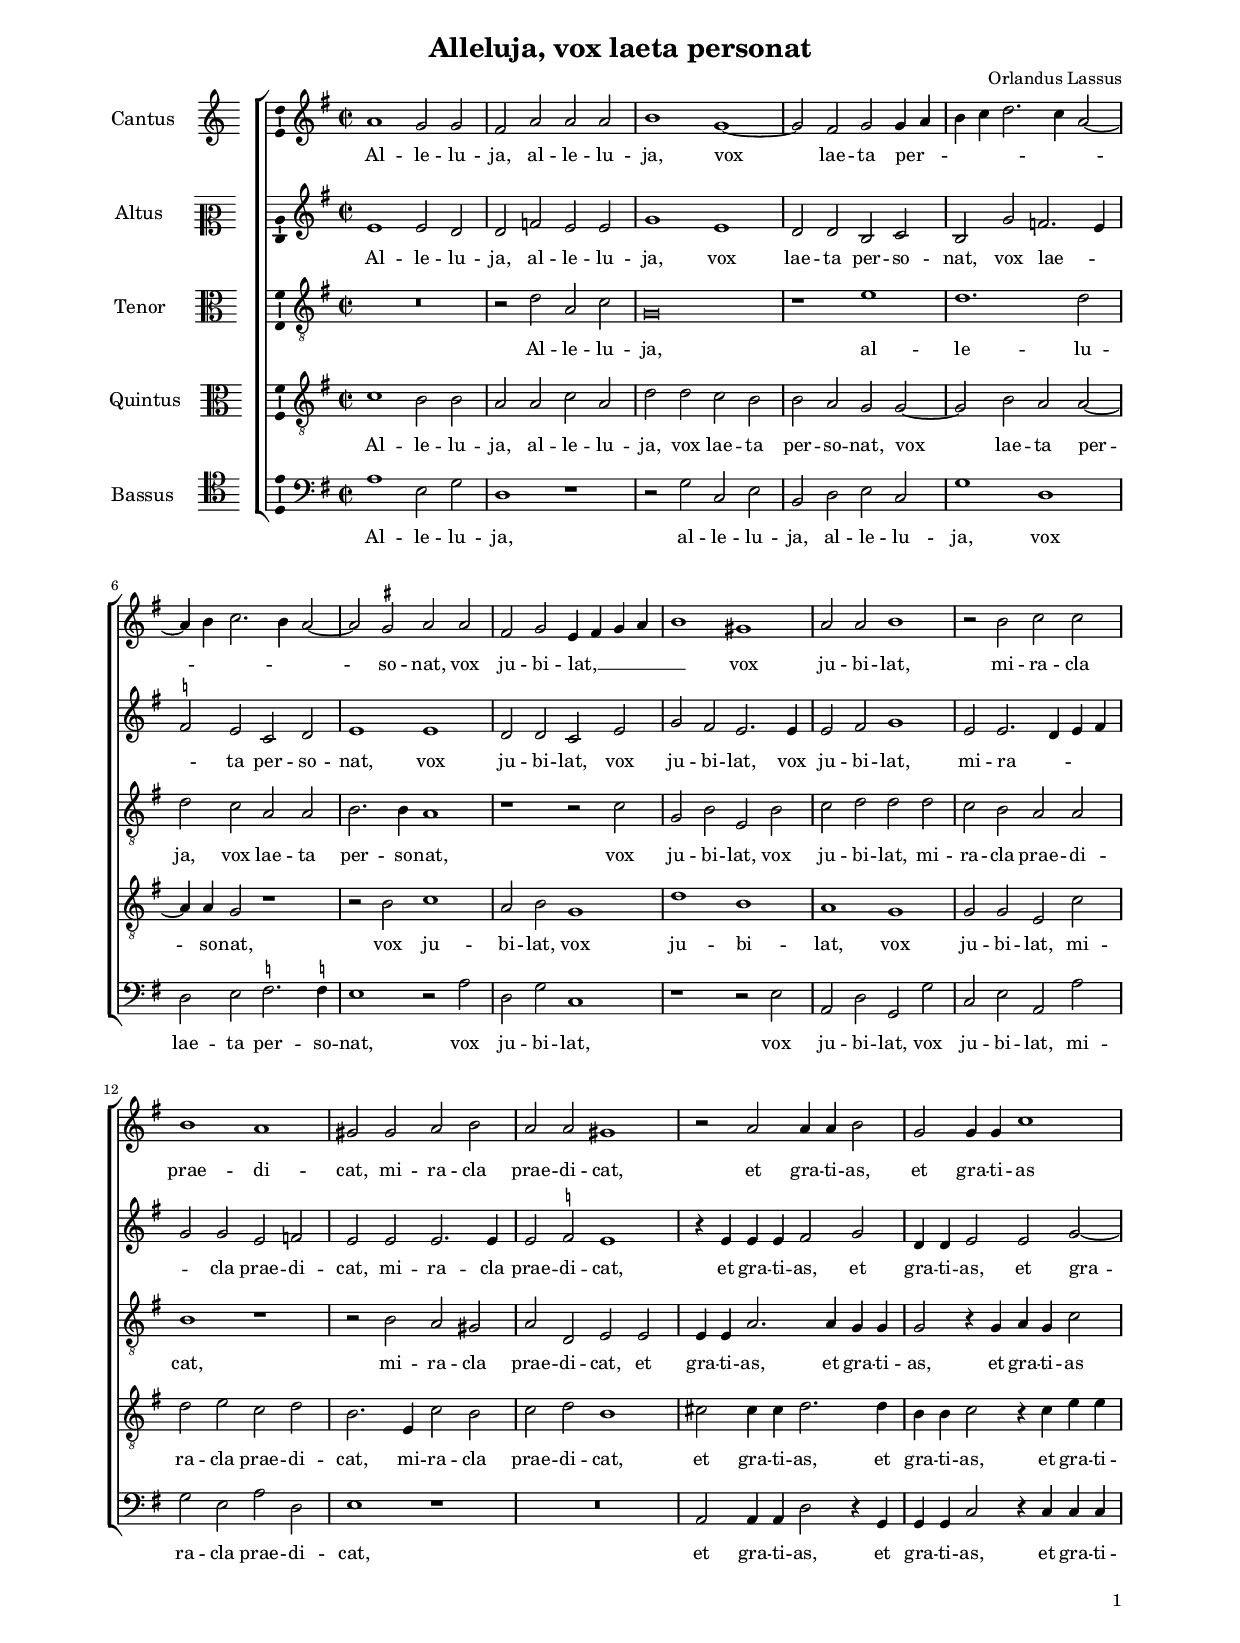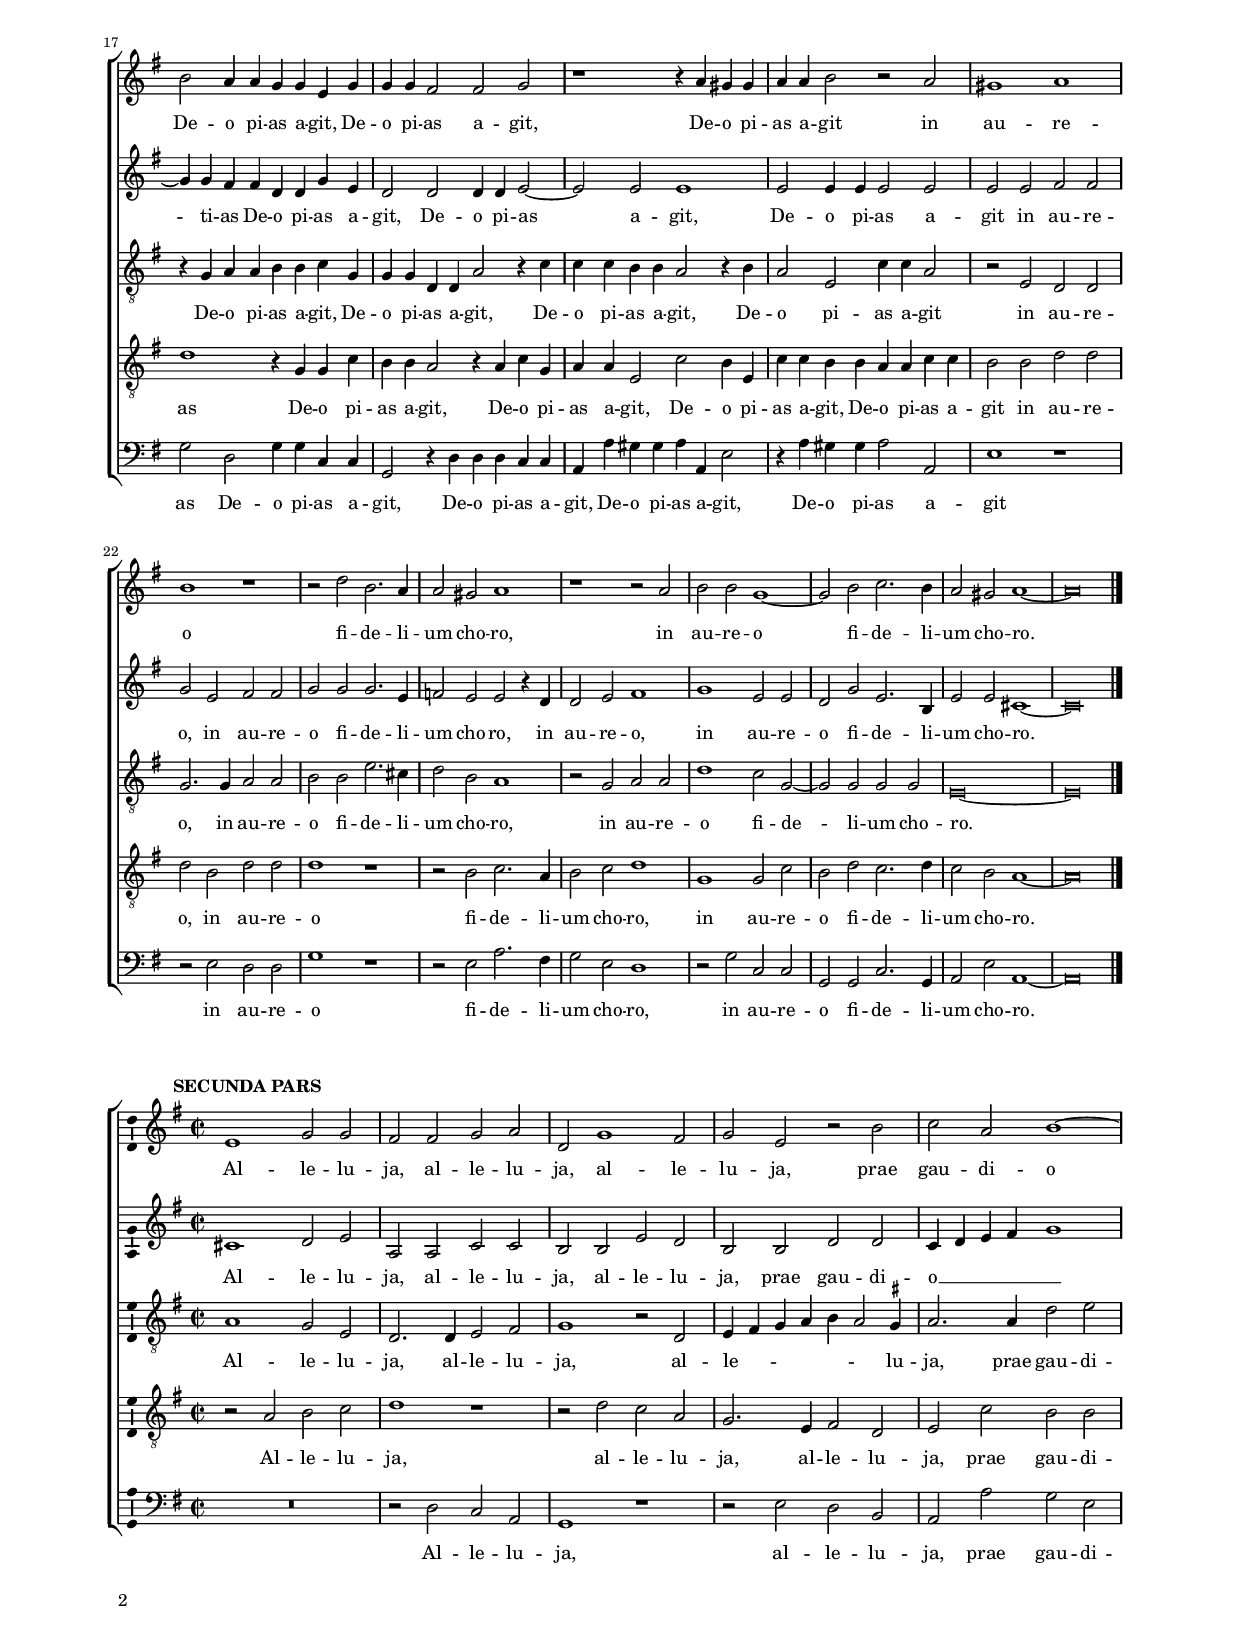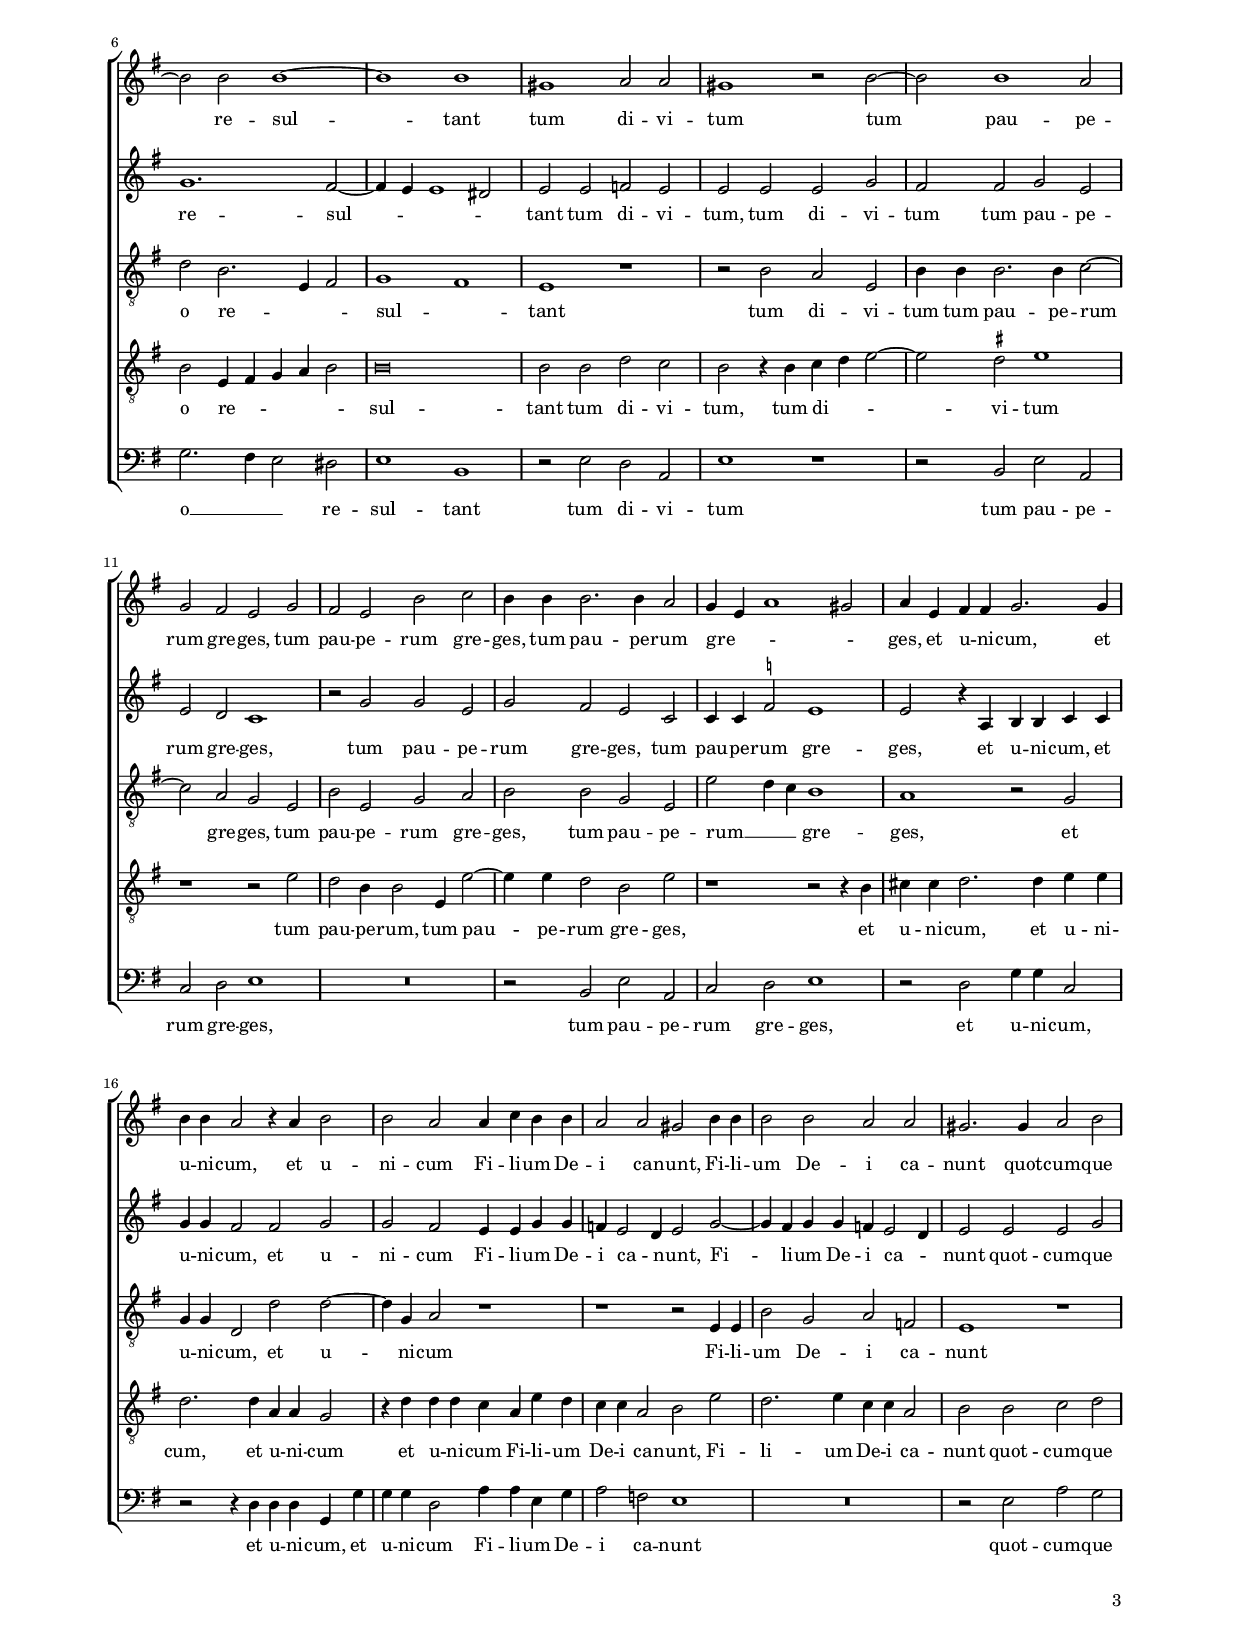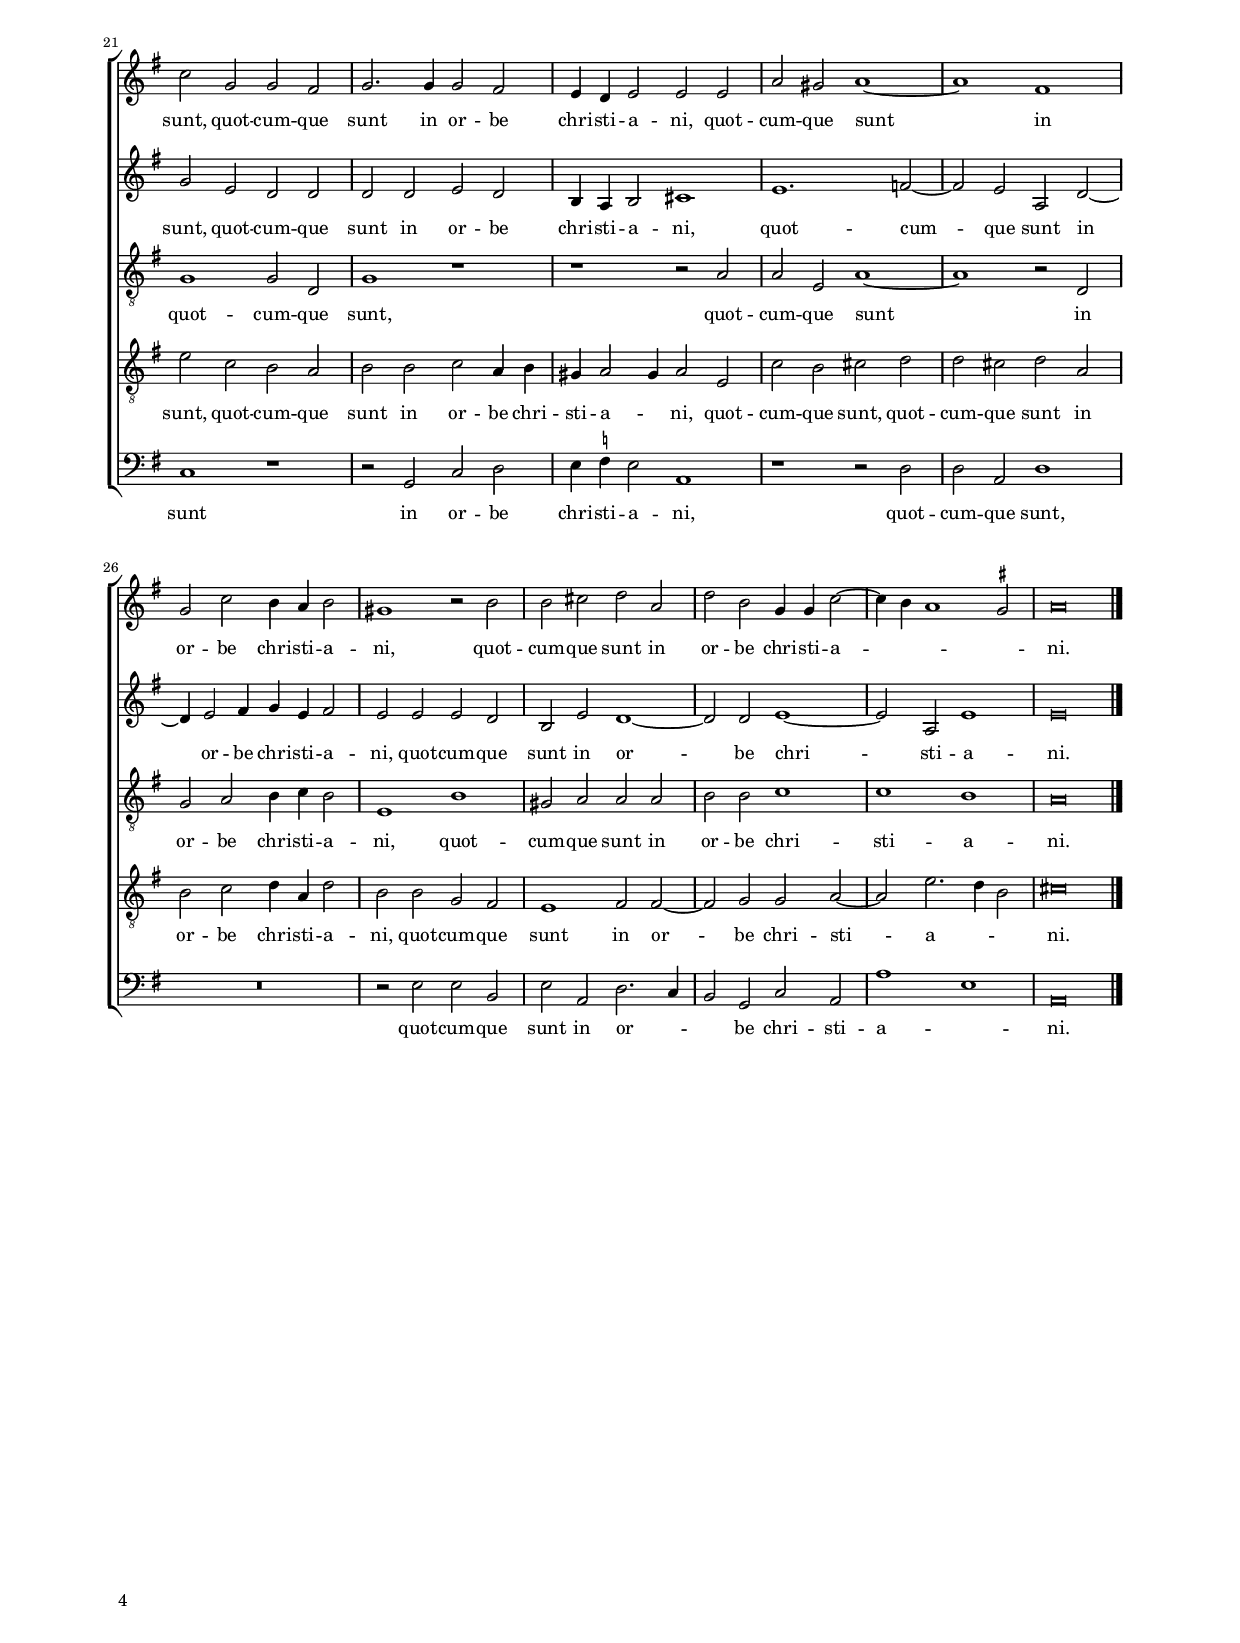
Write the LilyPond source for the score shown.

\header
{
  title="Alleluja, vox laeta personat"
  composer="Orlandus Lassus"
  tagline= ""
}

\version "2.24.0"
\include "deutsch.ly"
#(set-global-staff-size 15)
% #(set-default-paper-size "letter")
#(ly:set-option 'point-and-click #f)

	
	ficta = { \once \set suggestAccidentals = ##t }
	
	forget = #(define-music-function (music) (ly:music?) #{
		\accidentalStyle forget
		$music
		\accidentalStyle default
		#})
	


\paper
	{
	top-margin = 1.8 \cm
	bottom-margin = 1.2 \cm
	left-margin = 2 \cm
	right-margin = 2 \cm
	ragged-bottom = ##f
	ragged-last-bottom = ##t
	print-page-number = ##f
	score-system-spacing = #'((basic-distance . 16) (minimum-distance . 14) (padding . 5) (strechability . 150))
	system-system-spacing = #'((basic-distance . 16) (minimum-distance . 14) (padding . 5) (strechability . 150))
	oddFooterMarkup=\markup   \fill-line { "" \fromproperty #'page:page-number-string }
	evenFooterMarkup=\markup  \fill-line { \fromproperty #'page:page-number-string "" }
	last-bottom-spacing = #'((basic-distance . 12) (minimum-distance . 7) (padding . 4))
%	systems-per-page = 3
%	min-systems-per-page = 3
	}

global = {
	\key c \major
	\time 2/2 \set Score.measureLength = #(ly:make-moment 2/1)
	\skip 1*2*29 \bar "|."
	}
	

incipitcantus = \markup { \score {
	{
	\set Staff.instrumentName = \markup { \fontsize #1 "Cantus" }
	\key c \major
	\clef violin
	s4 \bar ""
	}
	\layout  {
	raggedright = ##t
	indent = 1.8 \cm
	line-width = 2.5 \cm
	\context { \Staff \remove Time_signature_engraver }
	\override Staff.Clef.Y-extent = #'(0 . 0)
	}} \hspace #1 }
      
      
incipitaltus = \markup { \score {
	{
	\set Staff.instrumentName = \markup { \fontsize #1 "Altus" }
	\key c \major
	\clef mezzosoprano
	s4 \bar ""
	}
	\layout  {
	raggedright = ##t
	indent = 1.8 \cm
	line-width = 2.5 \cm
	\context { \Staff \remove Time_signature_engraver }
	\override Staff.Clef.Y-extent = #'(0 . 0)
	}} \hspace #1 }


incipittenor = \markup { \score {
	{
	\set Staff.instrumentName = \markup { \fontsize #1 "Tenor" }
	\key c \major
	\clef alto
	s4 \bar ""
	}
	\layout  {
	raggedright = ##t
	indent = 1.8 \cm
	line-width = 2.5 \cm
	\context { \Staff \remove Time_signature_engraver }
	\override Staff.Clef.Y-extent = #'(0 . 0)
	}} \hspace #1 }
      
      
incipitquintus = \markup { \score {
	{
	\set Staff.instrumentName = \markup { \fontsize #1 "Quintus" }
	\key c \major
	\clef alto
	s4 \bar ""
	}
	\layout  {
	raggedright = ##t
	indent = 1.8 \cm
	line-width = 2.5 \cm
	\context { \Staff \remove Time_signature_engraver }
	\override Staff.Clef.Y-extent = #'(0 . 0)
	}} \hspace #1 }
      
      
incipitbassus = \markup { \score {
	{
	\set Staff.instrumentName = \markup { \fontsize #1 "Bassus" }
	\key c \major
	\clef tenor
	s4 \bar ""
	}
	\layout  {
	raggedright = ##t
	indent = 1.8 \cm
	line-width = 2.5 \cm
	\context { \Staff \remove Time_signature_engraver }
	\override Staff.Clef.Y-extent = #'(0 . 0)
	}} \hspace #1 }


cantus =  \relative c''
	{
	d1 c2 c
	h2 d d d
	e1 c~
	c2 h c c4 d
%5
	e4 f g2. f4 d2~ | \break \noPageBreak
	d4 e f2. e4 d2~
	d2 \ficta cis d d
	h2 c a4 h c d
	e1 cis
%10
	d2 d e1 |
	r2 e f f \break \noPageBreak
	e1 d
	cis2 cis d e
	d2 d cis1
%15
	r2 d d4 d e2 |
	c2 c4 c f1 \pageBreak
	e2 d4 d c c a c
	c4 c h2 h c
	r1 r4 d cis cis
%20
	d4 d e2 r d |
	cis1 d
	e1 r
	r2 g e2. d4
	d2 cis d1
%25
	r1 r2 d |
	e2 e c1~
	c2 e f2. e4
	d2 cis d1~
	d\breve |
	}


altus =  \relative c'
	{
	a'1 a2 g
	g2 b a a
	c1 a
	g2 g e f
%5
	e2 c' b2. a4 |
	\ficta b2 a f g
	a1 a
	g2 g f a
	c2 h a2. a4
%10
	a2 h c1 |
	a2 a2. g4 a h
	c2 c a b
	a2 a a2. a4
	a2 \ficta b a1
%15
	r4 a a a h2 c |
	g4 g a2 a c~
	c4 c h h g g c a
	g2 g g4 g a2~
	a2 a a1
%20
	a2 a4 a a2 a |
	a2 a h h
	c2 a h h
	c2 c c2. a4
	b2 a a r4 g
%25
	g2 a h1 |
	c1 a2 a
	g2 c a2. e4
	a2 a fis1~
	fis\breve |
	}


tenor =  \relative c'
	{
	R\breve
	r2 g' d f
	c\breve
	r1 a'
%5
	g1. g2 |
	g2 f d d
	e2. e4 d1
	r1 r2 f
	c2 e a, e'
%10
	f2 g g g |
	f2 e d d
	e1 r
	r2 e d cis
	d2 g, a a
%15
	a4 a d2. d4 c c |
	c2 r4 c d c f2
	r4 c d d e e f c
	c4 c g g d'2 r4 f
	f4 f e e d2 r4 e
%20
	d2 a f'4 f d2 |
	r2 a g g
	c2. c4 d2 d
	e2 e a2. fis4
	g2 e d1
%25
	r2 c d d |
	g1 f2 c~
	c2 c c c
	a\breve~
	a\breve |
	}


quintus  =  \relative c'
	{
	f1 e2 e
	d2 d f d
	g2 g f e
	e2 d c c~
%5
	c2 e d d~ |
	d4 d c2 r1
	r2 e f1
	d2 e c1
	g'1 e
%10
	d1 c |
	c2 c a f'
	g2 a f g
	e2. a,4 f'2 e
	f2 g e1
%15
	fis2 fis4 fis g2. g4 |
	e4 e f2 r4 f a a
	g1 r4 c, c f
	e4 e d2 r4 d f c
	d4 d a2 f' e4 a,
%20
	f'4 f e e d d f f |
	e2 e g g
	g2 e g g
	g1 r
	r2 e f2. d4
%25
	e2 f g1 |
	c,1 c2 f
	e2 g f2. g4
	f2 e d1~
	d\breve |
	}


bassus  =  \relative c
	{
	d'1 a2 c
	g1 r
	r2 c f, a
	e2 g a f
%5
	c'1 g |
	g2 a \ficta b2. \ficta b!4
	a1 r2 d
	g,2 c f,1
	r1 r2 a
%10
	d,2 g c, c' |
	f,2 a d, d'
	c2 a d g,
	a1 r
	R\breve
%15
	d,2 d4 d g2 r4 c, |
	c4 c f2 r4 f f f
	c'2 g c4 c f, f
	c2 r4 g' g g f f
	d4 d' cis cis d d, a'2
%20
	r4 d cis cis d2 d, |
	a'1 r
	r2 a g g
	c1 r
	r2 a d2. h4
%25
	c2 a g1 |
	r2 c f, f
	c2 c f2. c4
	d2 a' d,1~
	d\breve |
	}


lyricscantus = \lyricmode {
	Al -- le -- lu -- ja,
	al -- le -- lu -- ja,
	vox lae -- ta per -- _ _ _ _ _ _ _ _ _ _ so -- nat,
	vox ju -- bi -- lat, __ _ _ _ _
	vox ju -- bi -- lat,
	mi -- ra -- cla prae -- di -- cat,
	mi -- ra -- cla prae -- di -- cat,
	et gra -- ti -- as,
	et gra -- ti -- as
	De -- o pi -- as a -- git,
	De -- o pi -- as a -- git,
	De -- o pi -- as a -- git
	in au -- re -- o fi -- de -- li -- um cho -- ro,
	in au -- re -- o fi -- de -- li -- um cho -- ro.
	}


lyricsaltus = \lyricmode {
	Al -- le -- lu -- ja,
	al -- le -- lu -- ja,
	vox lae -- ta per -- so -- nat,
	vox lae -- _ _ ta per -- so -- nat,
	vox ju -- bi -- lat,
	vox ju -- bi -- lat,
	vox ju -- bi -- lat,
	mi -- ra -- _ _ _ _ cla prae -- di -- cat,
	mi -- ra -- cla prae -- di -- cat,
	et gra -- ti -- as,
	et gra -- ti -- as,
	et gra -- ti -- as
	De -- o pi -- as a -- git,
	De -- o pi -- as a -- git,
	De -- o pi -- as a -- git
	in au -- re -- o,
	in au -- re -- o fi -- de -- li -- um cho -- ro,
	in au -- re -- o,
	in au -- re -- o fi -- de -- li -- um cho -- ro.
	}


lyricstenor = \lyricmode {
	Al -- le -- lu -- ja,
	al -- le -- lu -- ja,
	vox lae -- ta per -- so -- nat,
	vox ju -- bi -- lat,
	vox ju -- bi -- lat,
	mi -- ra -- cla prae -- di -- cat,
	mi -- ra -- cla prae -- di -- cat,
	et gra -- ti -- as,
	et gra -- ti -- as,
	et gra -- ti -- as
	De -- o pi -- as a -- git,
	De -- o pi -- as a -- git,
	De -- o pi -- as a -- git,
	De -- o pi -- as a -- git
	in au -- re -- o,
	in au -- re -- o fi -- de -- li -- um cho -- ro,
	in au -- re -- o fi -- de -- li -- um cho -- ro.
	}


lyricsquintus = \lyricmode {
	Al -- le -- lu -- ja,
	al -- le -- lu -- ja,
	vox lae -- ta per -- so -- nat,
	vox lae -- ta per -- so -- nat,
	vox ju -- bi -- lat,
	vox ju -- bi -- lat,
	vox ju -- bi -- lat,
	mi -- ra -- cla prae -- di -- cat,
	mi -- ra -- cla prae -- di -- cat,
	et gra -- ti -- as,
	et gra -- ti -- as,
	et gra -- ti -- as
	De -- o pi -- as a -- git,
	De -- o pi -- as a -- git,
	De -- o pi -- as a -- git,
	De -- o pi -- as a -- git
	in au -- re -- o,
	in au -- re -- o fi -- de -- li -- um cho -- ro,
	in au -- re -- o fi -- de -- li -- um cho -- ro.
	}


lyricsbassus = \lyricmode {
	Al -- le -- lu -- ja,
	al -- le -- lu -- ja,
	al -- le -- lu -- ja,
	vox lae -- ta per -- so -- nat,
	vox ju -- bi -- lat,
	vox ju -- bi -- lat,
	vox ju -- bi -- lat,
	mi -- ra -- cla prae -- di -- cat,
	et gra -- ti -- as,
	et gra -- ti -- as,
	et gra -- ti -- as
	De -- o pi -- as a -- git,
	De -- o pi -- as a -- git,
	De -- o pi -- as a -- git,
	De -- o pi -- as a -- git
	in au -- re -- o fi -- de -- li -- um cho -- ro,
	in au -- re -- o fi -- de -- li -- um cho -- ro.
	}


\score
{  
	\transpose c g, {
	\new ChoirStaff \with { \override StaffGrouper.staff-staff-spacing.basic-distance = #12 }
	<<

	\new Staff << \global
	\new Voice="v1" {
		\set Staff.instrumentName=\incipitcantus
		\set Staff.midiInstrument = "reed organ"
		\clef violin
		\cantus }
	\new Lyrics \lyricsto "v1" {\lyricscantus }
	>>


	\new Staff << \global
	\new Voice="v2" {
		\set Staff.instrumentName=\incipitaltus
		\set Staff.midiInstrument = "reed organ"
		\clef violin % "G_8"
		\altus}
	\new Lyrics \lyricsto "v2" {\lyricsaltus }
	>>


	\new Staff << \global
	\new Voice="v3" {
		\set Staff.instrumentName=\incipittenor
		\set Staff.midiInstrument = "reed organ"
		\clef "G_8"
		\tenor }
	\new Lyrics \lyricsto "v3" {\lyricstenor }
	>>


	\new Staff << \global
	\new Voice="v5" {
		\set Staff.instrumentName=\incipitquintus
		\set Staff.midiInstrument = "reed organ"
		\clef "G_8"
		\quintus}
	\new Lyrics \lyricsto "v5" {\lyricsquintus }
	>>


	\new Staff << \global
	\new Voice="v4" {
		\set Staff.instrumentName=\incipitbassus
		\set Staff.midiInstrument = "reed organ"
		\clef bass
		\bassus }
	\new Lyrics \lyricsto "v4" {\lyricsbassus}
	>>

	>>
	} % transpose

	\layout
	{
	indent = 2.5 \cm
	\context { \Staff \override TimeSignature.break-visibility = #end-of-line-invisible }
	\context { \Lyrics \override VerticalAxisGroup.nonstaff-relatedstaff-spacing.padding = #1.4 }
%	\context { \Lyrics \override LyricText.font-size = #1 }
	\context { \Staff \consists Ambitus_engraver }
	\context { \Score \override BarNumber.padding = #2 }
	\context { \Voice \override NoteHead.style = #'baroque }
	}


\midi
	{
	\tempo 2 = 90
	}

}

%%%%%%%%%%%%%%%%%%%%  PARS SECUNDA


global = {
	\key c \major
	\time 2/2 \set Score.measureLength = #(ly:make-moment 2/1)
	\skip 1*2*31 \bar "|."
	}


cantus =  \relative c''
	{
	a1 c2 c
	h2 h c d
	g,2 c1 h2
	c2 a r e'
%5
	f2 d e1~ |
	e2 e e1~
	e1 e
	cis1 d2 d
	cis1 r2 e~
%10
	e2 e1 d2 |
	c2 h a c
	h2 a e' f
	e4 e e2. e4 d2
	c4 a d1 cis2
%15
	d4 a h h c2. c4 |
	e4 e d2 r4 d e2
	e2 d d4 f e e
	d2 d cis e4 e
	e2 e d d
%20
	cis2. cis4 d2 e |
	f2 c c h
	c2. c4 c2 h
	a4 g a2 a a
	d2 cis d1~
%25
	d1 h |
	c2 f e4 d e2
	cis1 r2 e
	e2 fis g d
	g2 e c4 c f2~
%30
	f4 e d1 \ficta cis2 |
	d\breve |
	}


altus =  \relative c'
	{
	fis1 g2 a
	d,2 d f f
	e2 e a g
	e2 e g g
%5
	f4 g a h c1 |
	c1. h2~
	h4 a a1 gis2
	a2 a b a
	a2 a a c
%10
	h2 h c a |
	a2 g f1
	r2 c' c a
	c2 h a f
	f4 f \ficta b2 a1
%15
	a2 r4 d, e e f f |
	c'4 c h2 h c
	c2 h a4 a c c
	b4 a2 g4 a2 c~
	c4 h c c b a2 g4
%20
	a2 a a c |
	c2 a g g
	g2 g a g
	e4 d e2 fis1
	a1. b2~
%25
	b2 a d, g~ |
	g4 a2 h4 c a h2
	a2 a a g
	e2 a g1~
	g2 g a1~
%30
	a2 d, a'1 |
	a\breve |
	}


tenor =  \relative c'
	{
	d1 c2 a
	g2. g4 a2 h
	c1 r2 g
	a4 h c d e d2 \ficta cis4
%5
	d2. d4 g2 a |
	g2 e2. a,4 h2
	c1 h
	a1 r
	r2 e' d a
%10
	e'4 e e2. e4 f2~ |
	f2 d c a
	e'2 a, c d
	e2 e c a
	a'2 g4 f e1
%15
	d1 r2 c |
	c4 c g2 g' g~
	g4 c, d2 r1
	r1 r2 a4 a
	e'2 c d b
%20
	a1 r |
	c1 c2 g
	c1 r
	r1 r2 d
	d2 a d1~
%25
	d1 r2 g, |
	c2 d e4 f e2
	a,1 e'
	cis2 d d d
	e2 e f1
%30
	f1 e |
	d\breve |
	}


quintus  =  \relative c'
	{
	r2 d e f
	g1 r
	r2 g f d
	c2. a4 h2 g
%5
	a2 f' e e |
	e2 a,4 h c d e2
	e\breve
	e2 e g f
	e2 r4 e f g a2~
%10
	a2 \ficta gis a1 |
	r1 r2 a
	g2 e4 e2 a,4 a'2~
	a4 a g2 e a
	r1 r2 r4 e
%15
	fis4 fis g2. g4 a a |
	g2. g4 d d c2
	r4 g' g g f d a' g
	f4 f d2 e a
	g2. a4 f f d2
%20
	e2 e f g |
	a2 f e d
	e2 e f d4 e
	cis4 d2 cis4 d2 a
	f'2 e fis g
%25
	g2 fis g d |
	e2 f g4 d g2
	e2 e c h
	a1 h2 h~
	h2 c c d~
%30
	d2 a'2. g4 e2 |
	fis\breve |
	}


bassus  =  \relative c
	{
	R\breve
	r2 g' f d
	c1 r
	r2 a' g e
%5
	d2 d' c a |
	c2. h4 a2 gis
	a1 e
	r2 a g d
	a'1 r
%10
	r2 e a d, |
	f2 g a1
	R\breve
	r2 e a d,
	f2 g a1
%15
	r2 g c4 c f,2 |
	r2 r4 g g g c, c'
	c4 c g2 d'4 d a c
	d2 b a1
	R\breve
%20
	r2 a d c |
	f,1 r
	r2 c f g
	a4 \ficta b a2 d,1
	r1 r2 g
%25
	g2 d g1 |
	R\breve
	r2 a a e
	a2 d, g2. f4
	e2 c f d
%30
	d'1 a |
	d,\breve |
	}


lyricscantus = \lyricmode {
	Al -- le -- lu -- ja,
	al -- le -- lu -- ja,
	al -- le -- lu -- ja,
	prae gau -- di -- o re -- sul -- tant
	tum di -- vi -- tum
	tum pau -- pe -- rum gre -- ges,
	tum pau -- pe -- rum gre -- ges,
	tum pau -- pe -- rum gre -- _ _ _ ges,
	et u -- ni -- cum,
	et u -- ni -- cum,
	et u -- ni -- cum Fi -- li -- um De -- i ca -- nunt,
	Fi -- li -- um De -- i ca -- nunt
	quot -- cum -- que sunt,
	quot -- cum -- que sunt
	in or -- be chri -- sti -- a -- ni,
	quot -- cum -- que sunt
	in or -- be chri -- sti -- a -- ni,
	quot -- cum -- que sunt
	in or -- be chri -- sti -- a -- _ _ _ ni.
	}


lyricsaltus = \lyricmode {
	Al -- le -- lu -- ja,
	al -- le -- lu -- ja,
	al -- le -- lu -- ja,
	prae gau -- di -- o __ _ _ _ _ re -- sul -- _ _ _ tant
	tum di -- vi -- tum,
	tum di -- vi -- tum
	tum pau -- pe -- rum gre -- ges,
	tum pau -- pe -- rum gre -- ges,
	tum pau -- pe -- rum gre -- ges,
	et u -- ni -- cum,
	et u -- ni -- cum,
	et u -- ni -- cum Fi -- li -- um De -- i ca -- _ nunt,
	Fi -- li -- um De -- i ca -- _ nunt
	quot -- cum -- que sunt,
	quot -- cum -- que sunt
	in or -- be chri -- sti -- a -- ni,
	quot -- cum -- que sunt
	in or -- be chri -- sti -- a -- ni,
	quot -- cum -- que sunt
	in or -- be chri -- sti -- a -- ni.
	}


lyricstenor = \lyricmode {
	Al -- le -- lu -- ja,
	al -- le -- lu -- ja,
	al -- le -- _ _ _ _ _ lu -- ja,
	prae gau -- di -- o re -- _ _ sul -- _ tant
	tum di -- vi -- tum
	tum pau -- pe -- rum gre -- ges,
	tum pau -- pe -- rum gre -- ges,
	tum pau -- pe -- rum __ _ _ gre -- ges,
	et u -- ni -- cum,
	et u -- ni -- cum Fi -- li -- um De -- i ca -- nunt
	quot -- cum -- que sunt,
	quot -- cum -- que sunt
	in or -- be chri -- sti -- a -- ni,
	quot -- cum -- que sunt
	in or -- be chri -- sti -- a -- ni.
	}


lyricsquintus = \lyricmode {
	Al -- le -- lu -- ja,
	al -- le -- lu -- ja,
	al -- le -- lu -- ja,
	prae gau -- di -- o re -- _ _ _ _ sul -- tant
	tum di -- vi -- tum,
	tum di -- _ _ vi -- tum
	tum pau -- pe -- rum,
	tum pau -- pe -- rum gre -- ges,
	et u -- ni -- cum,
	et u -- ni -- cum,
	et u -- ni -- cum
	et u -- ni -- cum Fi -- li -- um De -- i ca -- nunt,
	Fi -- li -- um De -- i ca -- nunt
	quot -- cum -- que sunt,
	quot -- cum -- que sunt
	in or -- be chri -- sti -- a -- _ ni,
	quot -- cum -- que sunt,
	quot -- cum -- que sunt
	in or -- be chri -- sti -- a -- ni,
	quot -- cum -- que sunt
	in or -- be chri -- sti -- a -- _ _ ni.
	}


lyricsbassus = \lyricmode {
	Al -- le -- lu -- ja,
	al -- le -- lu -- ja,
	prae gau -- di -- o __ _ _ re -- sul -- tant
	tum di -- vi -- tum
	tum pau -- pe -- rum gre -- ges,
	tum pau -- pe -- rum gre -- ges,
	et u -- ni -- cum,
	et u -- ni -- cum,
	et u -- ni -- cum Fi -- li -- um De -- i ca -- nunt
	quot -- cum -- que sunt
	in or -- be chri -- sti -- a -- ni,
	quot -- cum -- que sunt,
	quot -- cum -- que sunt
	in or -- _ _ be chri -- sti -- a -- _ ni.
	}


\score
	{  
	\transpose c g, {
	\new ChoirStaff \with { \override StaffGrouper.staff-staff-spacing.basic-distance = #12 }
	<<

	\new Staff <<\global
	\new Voice="v1" {
	  %\set Staff.instrumentName=Cantus
		\set Staff.midiInstrument = "reed organ"
		\clef violin
		\cantus }
	\new Lyrics \lyricsto "v1" {\lyricscantus }
	>>


	\new Staff << \global
	\new Voice="v2" {
	  %\set Staff.instrumentName=Altus
		\set Staff.midiInstrument = "reed organ"
		\clef violin % "G_8"
		\altus}
	\new Lyrics \lyricsto "v2" {\lyricsaltus }
	>>


	\new Staff <<\global
	\new Voice="v3" {
	  %\set Staff.instrumentName=Tenor
		\set Staff.midiInstrument = "reed organ"
		\clef "G_8"
		\tenor }
	\new Lyrics \lyricsto "v3" {\lyricstenor }
	>>


	\new Staff << \global
	\new Voice="v5" {
	  %\set Staff.instrumentName=Quintus
		\set Staff.midiInstrument = "reed organ"
		\clef "G_8"
		\quintus}
	\new Lyrics \lyricsto "v5" {\lyricsquintus }
	>>


	\new Staff <<\global
	\new Voice="v4" {
	  %\set Staff.instrumentName=Bassus
		\set Staff.midiInstrument = "reed organ"
		\clef bass
		\bassus }
	\new Lyrics \lyricsto "v4" {\lyricsbassus}
	>>
	
	>>
	} % transpose

	\layout
	{
	indent = 0 \cm
	\context { \Staff \override TimeSignature.break-visibility = #end-of-line-invisible }
	\context { \Lyrics \override VerticalAxisGroup.nonstaff-relatedstaff-spacing.padding = #1.4 }
%	\context { \Lyrics \override LyricText.font-size = #1 }
	\context { \Staff \consists Ambitus_engraver }
	\context { \Score \override BarNumber.padding = #2 }
	\context { \Voice \override NoteHead.style = #'baroque }
	}

	\header { piece = \markup { \raise #2 \hspace # 7 \bold "SECUNDA PARS"} }

\midi
	{
	\tempo 2 = 90
	}
	
}

% EOF
